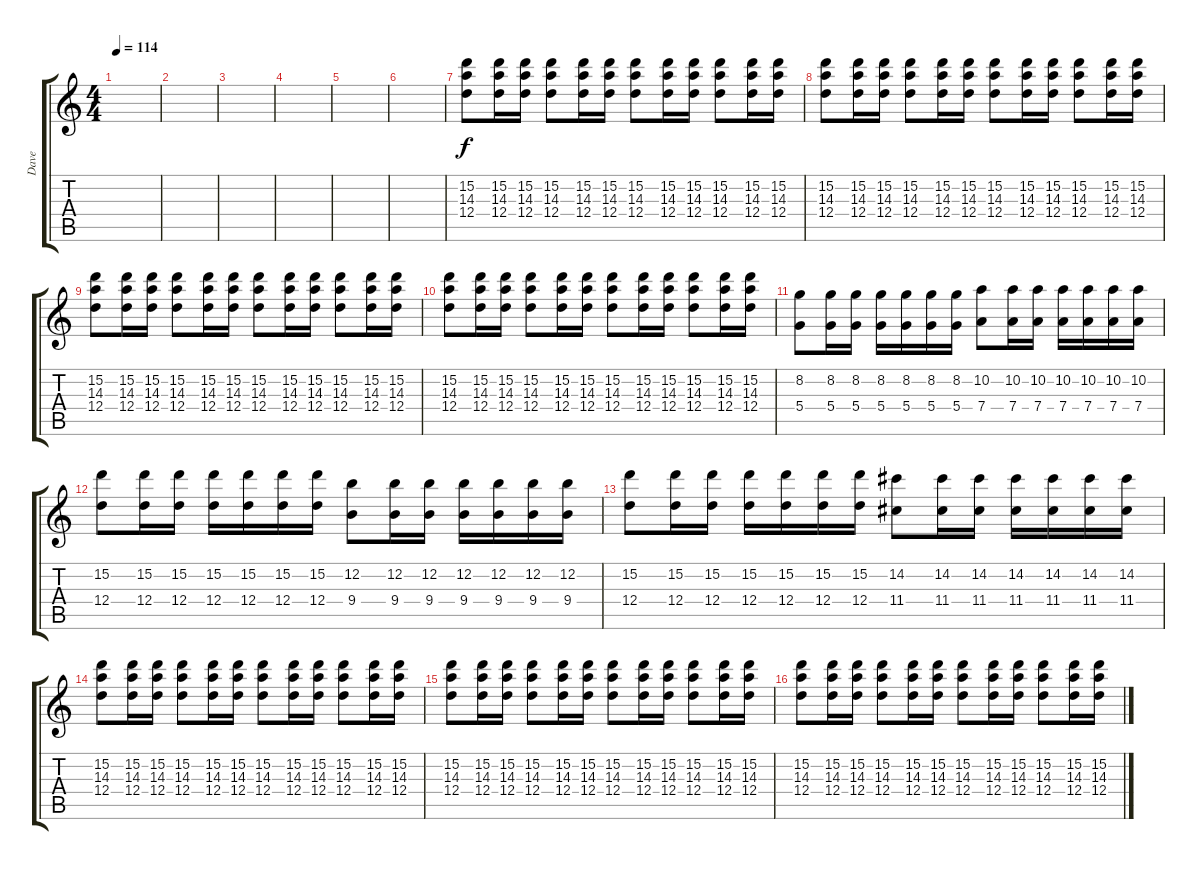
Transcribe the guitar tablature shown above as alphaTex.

\track ("Dave" "Dave") {instrument overdrivenguitar}
\staff {score tabs}
\tuning (E4 B3 G3 D3 A2 E2) {hide}
\ts (4 4)
\tempo 114
\clef g2
\ks c
|
|
|
|
|
|
(15.2 14.3 12.4).8 (15.2 14.3 12.4).16 (15.2 14.3 12.4).16 (15.2 14.3 12.4).8 (15.2 14.3 12.4).16 (15.2 14.3 12.4).16 (15.2 14.3 12.4).8 (15.2 14.3 12.4).16 (15.2 14.3 12.4).16 (15.2 14.3 12.4).8 (15.2 14.3 12.4).16 (15.2 14.3 12.4).16 |
(15.2 14.3 12.4).8 (15.2 14.3 12.4).16 (15.2 14.3 12.4).16 (15.2 14.3 12.4).8 (15.2 14.3 12.4).16 (15.2 14.3 12.4).16 (15.2 14.3 12.4).8 (15.2 14.3 12.4).16 (15.2 14.3 12.4).16 (15.2 14.3 12.4).8 (15.2 14.3 12.4).16 (15.2 14.3 12.4).16 |
(15.2 14.3 12.4).8 (15.2 14.3 12.4).16 (15.2 14.3 12.4).16 (15.2 14.3 12.4).8 (15.2 14.3 12.4).16 (15.2 14.3 12.4).16 (15.2 14.3 12.4).8 (15.2 14.3 12.4).16 (15.2 14.3 12.4).16 (15.2 14.3 12.4).8 (15.2 14.3 12.4).16 (15.2 14.3 12.4).16 |
(15.2 14.3 12.4).8 (15.2 14.3 12.4).16 (15.2 14.3 12.4).16 (15.2 14.3 12.4).8 (15.2 14.3 12.4).16 (15.2 14.3 12.4).16 (15.2 14.3 12.4).8 (15.2 14.3 12.4).16 (15.2 14.3 12.4).16 (15.2 14.3 12.4).8 (15.2 14.3 12.4).16 (15.2 14.3 12.4).16 |
(8.2 5.4).8 (8.2 5.4).16 (8.2 5.4).16 (8.2 5.4).16 (8.2 5.4).16 (8.2 5.4).16 (8.2 5.4).16 (10.2 7.4).8 (10.2 7.4).16 (10.2 7.4).16 (10.2 7.4).16 (10.2 7.4).16 (10.2 7.4).16 (10.2 7.4).16 |
(15.2 12.4).8 (15.2 12.4).16 (15.2 12.4).16 (15.2 12.4).16 (15.2 12.4).16 (15.2 12.4).16 (15.2 12.4).16 (12.2 9.4).8 (12.2 9.4).16 (12.2 9.4).16 (12.2 9.4).16 (12.2 9.4).16 (12.2 9.4).16 (12.2 9.4).16 |
(15.2 12.4).8 (15.2 12.4).16 (15.2 12.4).16 (15.2 12.4).16 (15.2 12.4).16 (15.2 12.4).16 (15.2 12.4).16 (14.2 11.4).8 (14.2 11.4).16 (14.2 11.4).16 (14.2 11.4).16 (14.2 11.4).16 (14.2 11.4).16 (14.2 11.4).16 |
(15.2 14.3 12.4).8 (15.2 14.3 12.4).16 (15.2 14.3 12.4).16 (15.2 14.3 12.4).8 (15.2 14.3 12.4).16 (15.2 14.3 12.4).16 (15.2 14.3 12.4).8 (15.2 14.3 12.4).16 (15.2 14.3 12.4).16 (15.2 14.3 12.4).8 (15.2 14.3 12.4).16 (15.2 14.3 12.4).16 |
(15.2 14.3 12.4).8 (15.2 14.3 12.4).16 (15.2 14.3 12.4).16 (15.2 14.3 12.4).8 (15.2 14.3 12.4).16 (15.2 14.3 12.4).16 (15.2 14.3 12.4).8 (15.2 14.3 12.4).16 (15.2 14.3 12.4).16 (15.2 14.3 12.4).8 (15.2 14.3 12.4).16 (15.2 14.3 12.4).16 |
(15.2 14.3 12.4).8 (15.2 14.3 12.4).16 (15.2 14.3 12.4).16 (15.2 14.3 12.4).8 (15.2 14.3 12.4).16 (15.2 14.3 12.4).16 (15.2 14.3 12.4).8 (15.2 14.3 12.4).16 (15.2 14.3 12.4).16 (15.2 14.3 12.4).8 (15.2 14.3 12.4).16 (15.2 14.3 12.4).16
